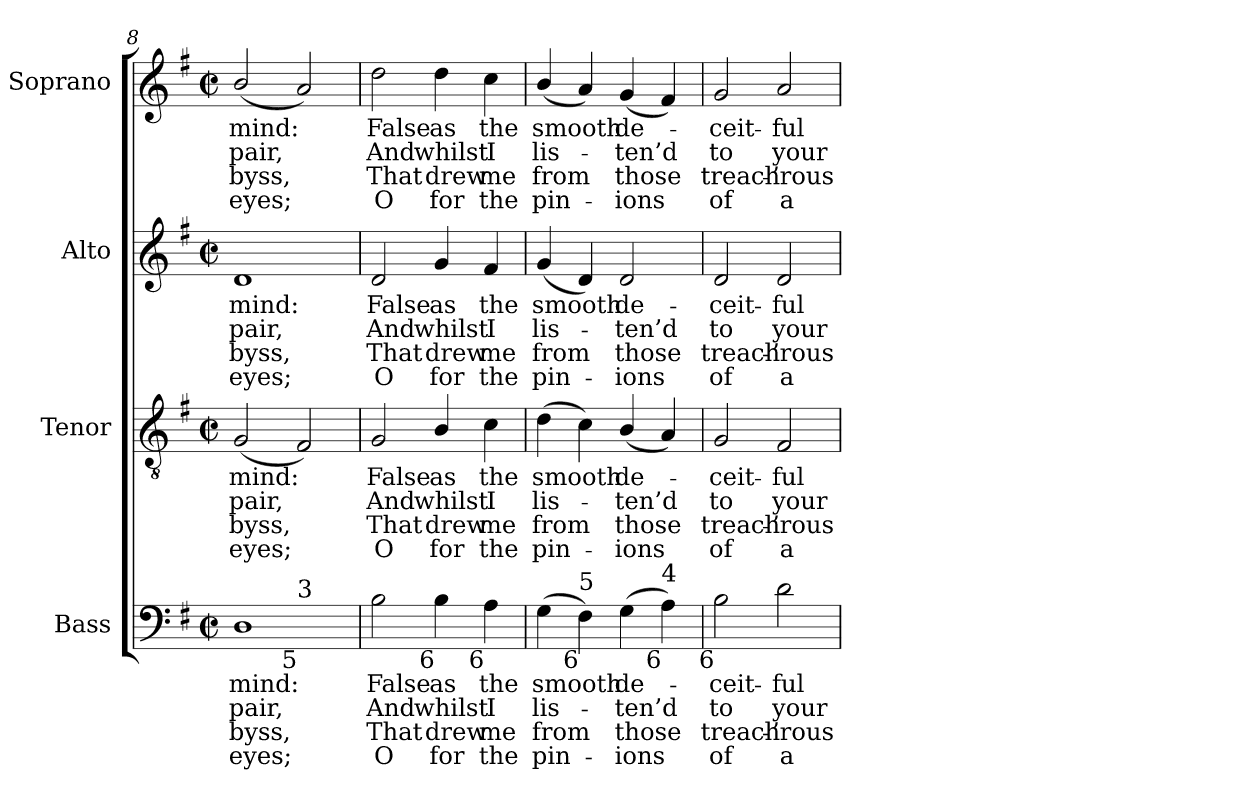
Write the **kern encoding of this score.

**kern	**text	**text	**text	**text	**kern	**text	**text	**text	**text	**kern	**text	**text	**text	**text	**kern	**text	**text	**text	**text
*part4	*part4	*part4	*part4	*part4	*part3	*part3	*part3	*part3	*part3	*part2	*part2	*part2	*part2	*part2	*part1	*part1	*part1	*part1	*part1
*staff4	*staff4	*staff4	*staff4	*staff4	*staff3	*staff3	*staff3	*staff3	*staff3	*staff2	*staff2	*staff2	*staff2	*staff2	*staff1	*staff1	*staff1	*staff1	*staff1
*I"Bass	*	*	*	*	*I"Tenor	*	*	*	*	*I"Alto	*	*	*	*	*I"Soprano	*	*	*	*
*I'B.	*	*	*	*	*I'T.	*	*	*	*	*I'A.	*	*	*	*	*I'S.	*	*	*	*
!!LO:LB:g=z
*clefF4	*	*	*	*	*clefGv2	*	*	*	*	*clefG2	*	*	*	*	*clefG2	*	*	*	*
*	*	*	*	*	*ITrd7c12	*	*	*	*	*	*	*	*	*	*	*	*	*	*
*k[f#]	*	*	*	*	*k[f#]	*	*	*	*	*k[f#]	*	*	*	*	*k[f#]	*	*	*	*
*G:	*	*	*	*	*G:	*	*	*	*	*G:	*	*	*	*	*G:	*	*	*	*
*M2/2	*	*	*	*	*M2/2	*	*	*	*	*M2/2	*	*	*	*	*M2/2	*	*	*	*
*met(c|)	*	*	*	*	*met(c|)	*	*	*	*	*met(c|)	*	*	*	*	*met(c|)	*	*	*	*
=8	=8	=8	=8	=8	=8	=8	=8	=8	=8	=8	=8	=8	=8	=8	=8	=8	=8	=8	=8
!	!LO:LY:b:color=#000000	!LO:LY:b:color=#000000	!LO:LY:b:color=#000000	!LO:LY:b:color=#000000	!	!	!	!	!	!	!	!	!	!	!	!	!	!	!
!	!	!	!	!	!	!LO:LY:b:color=#000000	!LO:LY:b:color=#000000	!LO:LY:b:color=#000000	!LO:LY:b:color=#000000	!	!	!	!	!	!	!	!	!	!
!	!	!	!	!	!	!	!	!	!	!	!LO:LY:b:color=#000000	!LO:LY:b:color=#000000	!LO:LY:b:color=#000000	!LO:LY:b:color=#000000	!	!	!	!	!
!LO:TX:b:rj:t=6	!	!	!	!	!	!	!	!	!	!	!	!	!	!	!	!	!	!	!
!LO:TX:t=4	!	!	!	!	!	!	!	!	!	!	!	!	!	!	!	!	!	!	!
!	!	!	!	!	!	!	!	!	!	!	!	!	!	!	!	!LO:LY:b:color=#000000	!LO:LY:b:color=#000000	!LO:LY:b:color=#000000	!LO:LY:b:color=#000000
*^	*	*	*	*	*	*	*	*	*	*	*	*	*	*	*	*	*	*	*
1Di	2ryy	mind:	-pair,	byss,	eyes;	(2GGi/	mind:	-pair,	byss,	eyes;	1di	mind:	-pair,	byss,	eyes;	(2bi/	mind:	-pair,	byss,	eyes;
!	!LO:TX:b:rj:t=5	!	!	!	!	!	!	!	!	!	!	!	!	!	!	!	!	!	!	!
!	!LO:TX:t=3	!	!	!	!	!	!	!	!	!	!	!	!	!	!	!	!	!	!	!
.	2ryy	.	.	.	.	2FF#i/)	.	.	.	.	.	.	.	.	.	2ai/)	.	.	.	.
*v	*v	*	*	*	*	*	*	*	*	*	*	*	*	*	*	*	*	*	*	*
=9	=9	=9	=9	=9	=9	=9	=9	=9	=9	=9	=9	=9	=9	=9	=9	=9	=9	=9	=9
*^	*	*	*	*	*	*	*	*	*	*	*	*	*	*	*	*	*	*	*
!	!	!LO:LY:b:color=#000000	!LO:LY:b:color=#000000	!LO:LY:b:color=#000000	!LO:LY:b:color=#000000	!	!	!	!	!	!	!	!	!	!	!	!	!	!	!
*v	*v	*	*	*	*	*	*	*	*	*	*	*	*	*	*	*	*	*	*	*
*^	*	*	*	*	*	*	*	*	*	*	*	*	*	*	*	*	*	*	*
!	!	!	!	!	!	!	!LO:LY:b:color=#000000	!LO:LY:b:color=#000000	!LO:LY:b:color=#000000	!LO:LY:b:color=#000000	!	!	!	!	!	!	!	!	!	!
*v	*v	*	*	*	*	*	*	*	*	*	*	*	*	*	*	*	*	*	*	*
*^	*	*	*	*	*	*	*	*	*	*	*	*	*	*	*	*	*	*	*
!	!	!	!	!	!	!	!	!	!	!	!	!LO:LY:b:color=#000000	!LO:LY:b:color=#000000	!LO:LY:b:color=#000000	!LO:LY:b:color=#000000	!	!	!	!	!
*v	*v	*	*	*	*	*	*	*	*	*	*	*	*	*	*	*	*	*	*	*
*^	*	*	*	*	*	*	*	*	*	*	*	*	*	*	*	*	*	*	*
!LO:TX:b:rj:t=6	!	!	!	!	!	!	!	!	!	!	!	!	!	!	!	!	!	!	!	!
!	!	!	!	!	!	!	!	!	!	!	!	!	!	!	!	!	!LO:LY:b:color=#000000	!LO:LY:b:color=#000000	!LO:LY:b:color=#000000	!LO:LY:b:color=#000000
*v	*v	*	*	*	*	*	*	*	*	*	*	*	*	*	*	*	*	*	*	*
2Bi\	False	And	That	O	2GGi/	False	And	That	O	2di/	False	And	That	O	2ddi\	False	And	That	O
!	!LO:LY:b:color=#000000	!LO:LY:b:color=#000000	!LO:LY:b:color=#000000	!LO:LY:b:color=#000000	!	!	!	!	!	!	!	!	!	!	!	!	!	!	!
!	!	!	!	!	!	!LO:LY:b:color=#000000	!LO:LY:b:color=#000000	!LO:LY:b:color=#000000	!LO:LY:b:color=#000000	!	!	!	!	!	!	!	!	!	!
!	!	!	!	!	!	!	!	!	!	!	!LO:LY:b:color=#000000	!LO:LY:b:color=#000000	!LO:LY:b:color=#000000	!LO:LY:b:color=#000000	!	!	!	!	!
!LO:TX:b:rj:t=6	!	!	!	!	!	!	!	!	!	!	!	!	!	!	!	!	!	!	!
!	!	!	!	!	!	!	!	!	!	!	!	!	!	!	!	!LO:LY:b:color=#000000	!LO:LY:b:color=#000000	!LO:LY:b:color=#000000	!LO:LY:b:color=#000000
4Bi\	as	whilst	drew	for	4BBi/	as	whilst	drew	for	4gi/	as	whilst	drew	for	4ddi\	as	whilst	drew	for
!	!LO:LY:b:color=#000000	!LO:LY:b:color=#000000	!LO:LY:b:color=#000000	!LO:LY:b:color=#000000	!	!	!	!	!	!	!	!	!	!	!	!	!	!	!
!	!	!	!	!	!	!LO:LY:b:color=#000000	!LO:LY:b:color=#000000	!LO:LY:b:color=#000000	!LO:LY:b:color=#000000	!	!	!	!	!	!	!	!	!	!
!	!	!	!	!	!	!	!	!	!	!	!LO:LY:b:color=#000000	!LO:LY:b:color=#000000	!LO:LY:b:color=#000000	!LO:LY:b:color=#000000	!	!	!	!	!
!LO:TX:b:rj:t=6	!	!	!	!	!	!	!	!	!	!	!	!	!	!	!	!	!	!	!
!	!	!	!	!	!	!	!	!	!	!	!	!	!	!	!	!LO:LY:b:color=#000000	!LO:LY:b:color=#000000	!LO:LY:b:color=#000000	!LO:LY:b:color=#000000
4Ai\	the	I	me	the	4Ci\	the	I	me	the	4f#i/	the	I	me	the	4cci\	the	I	me	the
=10	=10	=10	=10	=10	=10	=10	=10	=10	=10	=10	=10	=10	=10	=10	=10	=10	=10	=10	=10
!	!LO:LY:b:color=#000000	!LO:LY:b:color=#000000	!LO:LY:b:color=#000000	!LO:LY:b:color=#000000	!	!	!	!	!	!	!	!	!	!	!	!	!	!	!
!	!	!	!	!	!	!LO:LY:b:color=#000000	!LO:LY:b:color=#000000	!LO:LY:b:color=#000000	!LO:LY:b:color=#000000	!	!	!	!	!	!	!	!	!	!
!	!	!	!	!	!	!	!	!	!	!	!LO:LY:b:color=#000000	!LO:LY:b:color=#000000	!LO:LY:b:color=#000000	!LO:LY:b:color=#000000	!	!	!	!	!
!	!	!	!	!	!	!	!	!	!	!	!	!	!	!	!	!LO:LY:b:color=#000000	!LO:LY:b:color=#000000	!LO:LY:b:color=#000000	!LO:LY:b:color=#000000
(4Gi\	smooth	lis-	from	pin-	(4Di\	smooth	lis-	from	pin-	(4gi/	smooth	lis-	from	pin-	(4bi/	smooth	lis-	from	pin-
!LO:TX:b:rj:t=6	!	!	!	!	!	!	!	!	!	!	!	!	!	!	!	!	!	!	!
!LO:TX:t=5	!	!	!	!	!	!	!	!	!	!	!	!	!	!	!	!	!	!	!
4F#i\)	.	.	.	.	4Ci\)	.	.	.	.	4di/)	.	.	.	.	4ai/)	.	.	.	.
!	!LO:LY:b:color=#000000	!LO:LY:b:color=#000000	!LO:LY:b:color=#000000	!LO:LY:b:color=#000000	!	!	!	!	!	!	!	!	!	!	!	!	!	!	!
!	!	!	!	!	!	!LO:LY:b:color=#000000	!LO:LY:b:color=#000000	!LO:LY:b:color=#000000	!LO:LY:b:color=#000000	!	!	!	!	!	!	!	!	!	!
!	!	!	!	!	!	!	!	!	!	!	!LO:LY:b:color=#000000	!LO:LY:b:color=#000000	!LO:LY:b:color=#000000	!LO:LY:b:color=#000000	!	!	!	!	!
!	!	!	!	!	!	!	!	!	!	!	!	!	!	!	!	!LO:LY:b:color=#000000	!LO:LY:b:color=#000000	!LO:LY:b:color=#000000	!LO:LY:b:color=#000000
(4Gi\	de-	-ten’d	-those	ions	(4BBi/	de-	-ten’d	-those	ions	2di/	de-	-ten’d	-those	ions	(4gi/	de-	-ten’d	-those	ions
!LO:TX:b:rj:t=6	!	!	!	!	!	!	!	!	!	!	!	!	!	!	!	!	!	!	!
!LO:TX:t=4	!	!	!	!	!	!	!	!	!	!	!	!	!	!	!	!	!	!	!
4Ai\)	.	.	.	.	4AAi/)	.	.	.	.	.	.	.	.	.	4f#i/)	.	.	.	.
=11	=11	=11	=11	=11	=11	=11	=11	=11	=11	=11	=11	=11	=11	=11	=11	=11	=11	=11	=11
!	!LO:LY:b:color=#000000	!LO:LY:b:color=#000000	!LO:LY:b:color=#000000	!LO:LY:b:color=#000000	!	!	!	!	!	!	!	!	!	!	!	!	!	!	!
!	!	!	!	!	!	!LO:LY:b:color=#000000	!LO:LY:b:color=#000000	!LO:LY:b:color=#000000	!LO:LY:b:color=#000000	!	!	!	!	!	!	!	!	!	!
!	!	!	!	!	!	!	!	!	!	!	!LO:LY:b:color=#000000	!LO:LY:b:color=#000000	!LO:LY:b:color=#000000	!LO:LY:b:color=#000000	!	!	!	!	!
!LO:TX:b:rj:t=6	!	!	!	!	!	!	!	!	!	!	!	!	!	!	!	!	!	!	!
!	!	!	!	!	!	!	!	!	!	!	!	!	!	!	!	!LO:LY:b:color=#000000	!LO:LY:b:color=#000000	!LO:LY:b:color=#000000	!LO:LY:b:color=#000000
2Bi\	-ceit-	to	treach-	-of	2GGi/	-ceit-	to	treach-	-of	2di/	-ceit-	to	treach-	-of	2gi/	-ceit-	to	treach-	-of
!	!LO:LY:b:color=#000000	!LO:LY:b:color=#000000	!LO:LY:b:color=#000000	!LO:LY:b:color=#000000	!	!	!	!	!	!	!	!	!	!	!	!	!	!	!
!	!	!	!	!	!	!LO:LY:b:color=#000000	!LO:LY:b:color=#000000	!LO:LY:b:color=#000000	!LO:LY:b:color=#000000	!	!	!	!	!	!	!	!	!	!
!	!	!	!	!	!	!	!	!	!	!	!LO:LY:b:color=#000000	!LO:LY:b:color=#000000	!LO:LY:b:color=#000000	!LO:LY:b:color=#000000	!	!	!	!	!
!	!	!	!	!	!	!	!	!	!	!	!	!	!	!	!	!LO:LY:b:color=#000000	!LO:LY:b:color=#000000	!LO:LY:b:color=#000000	!LO:LY:b:color=#000000
2di\	-ful	your	’rous	a	2FF#i/	-ful	your	’rous	a	2di/	-ful	your	’rous	a	2ai/	-ful	your	’rous	a
=	=	=	=	=	=	=	=	=	=	=	=	=	=	=	=	=	=	=	=
*-	*-	*-	*-	*-	*-	*-	*-	*-	*-	*-	*-	*-	*-	*-	*-	*-	*-	*-	*-
